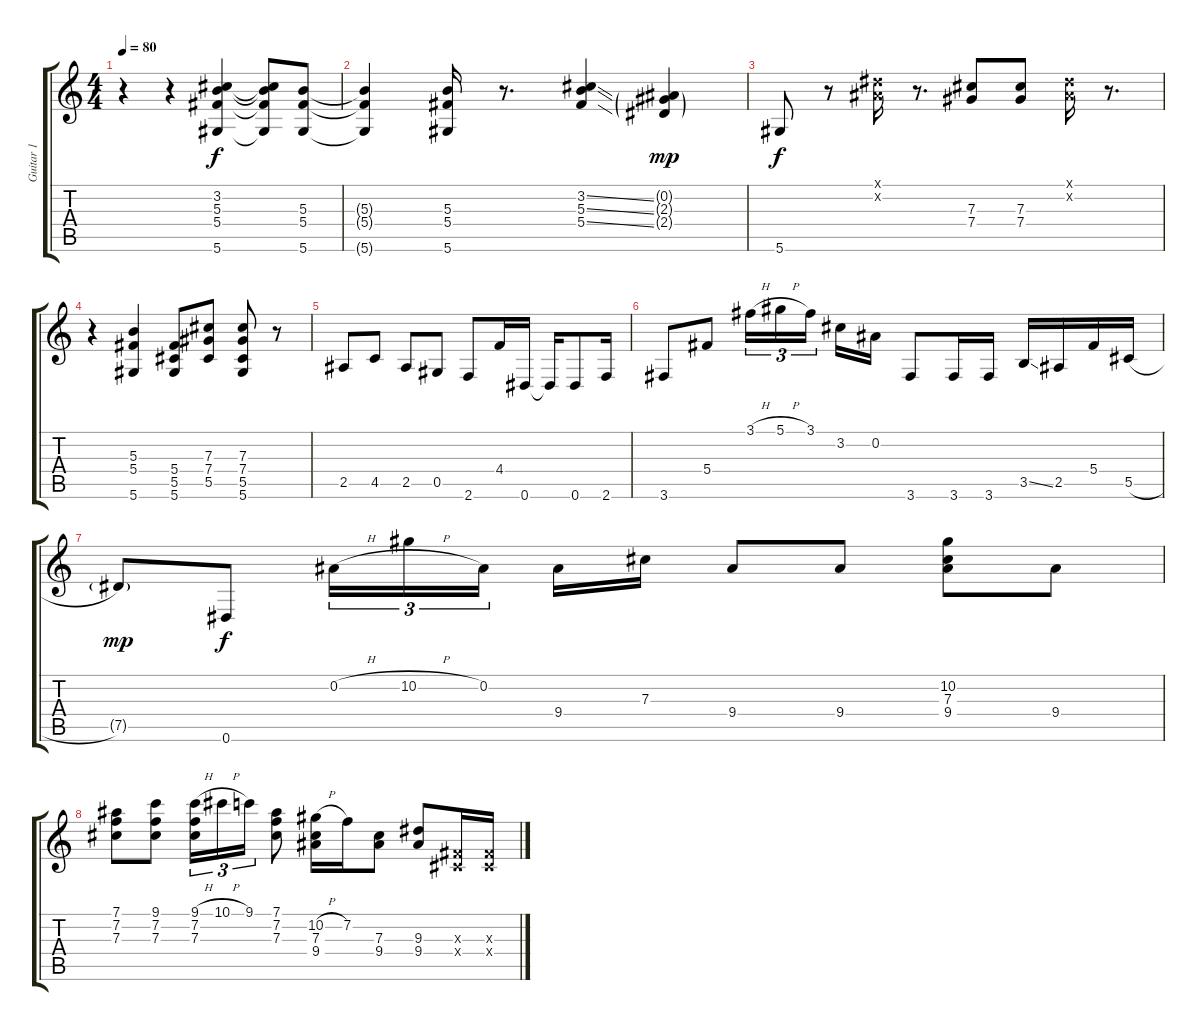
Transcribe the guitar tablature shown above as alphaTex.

\track ("Guitar 1" "Guitar 1") {instrument electricguitarjazz}
\staff {score tabs}
\tuning (Eb4 Bb3 Gb3 Db3 Ab2 Eb2) {hide}
\ts (4 4)
\tempo 80
\clef g2
\ks c
r.4{dy f} r.4 (3.2 5.3 5.4 5.6).4 (3.2{t} 5.3{t} 5.4{t} 5.6{t}).8 (5.3 5.4 5.6).8 |
(5.3{t} 5.4{t} 5.6{t}).4 (5.3 5.4 5.6).16 r.8{d} (3.2{ss} 5.3{ss} 5.4{ss}).4 (0.2{g} 2.3{g} 2.4{g}).4{dy mp} |
5.6.8{dy f} r.8 (0.1{x} 0.2{x}).16 r.8{d} (7.3 7.4).8 (7.3 7.4).8 (0.1{x} 0.2{x}).16 r.8{d} |
r.4 (5.3 5.4 5.6).4 (5.4 5.5 5.6).8 (7.3 7.4 5.5).8 (7.3 7.4 5.5 5.6).8 r.8 |
2.5.8 4.5.8 2.5.8 0.5.8 2.6.8 4.4.16 0.6.16 0.6{t}.16 0.6.8 2.6.16 |
3.6.8 5.4.8 3.1{h}.16{tu (3 2)} 5.1{h}.16{tu (3 2)} 3.1.16{tu (3 2)} 3.2.16 0.2.16 3.6.8 3.6.16 3.6.16 3.5{ss}.16 2.5.16 5.4.16 5.5{h}.16 |
7.5{g}.8{dy mp} 0.6.8{dy f} 0.2{h}.16{tu (3 2)} 10.2{h}.16{tu (3 2)} 0.2.16{tu (3 2)} 9.4.16 7.3.16 9.4.8 9.4.8 (10.2 7.3 9.4).8 9.4.8 |
(7.1 7.2 7.3).8 (9.1 7.2 7.3).8 (9.1{h} 7.2 7.3).16{tu (3 2)} 10.1{h}.16{tu (3 2)} 9.1.16{tu (3 2)} (7.1 7.2 7.3).8 (10.2{h} 7.3 9.4).16 7.2.16 (7.3 9.4).8 (9.3 9.4).8 (0.3{x} 0.4{x}).16 (0.3{x} 0.4{x}).16
